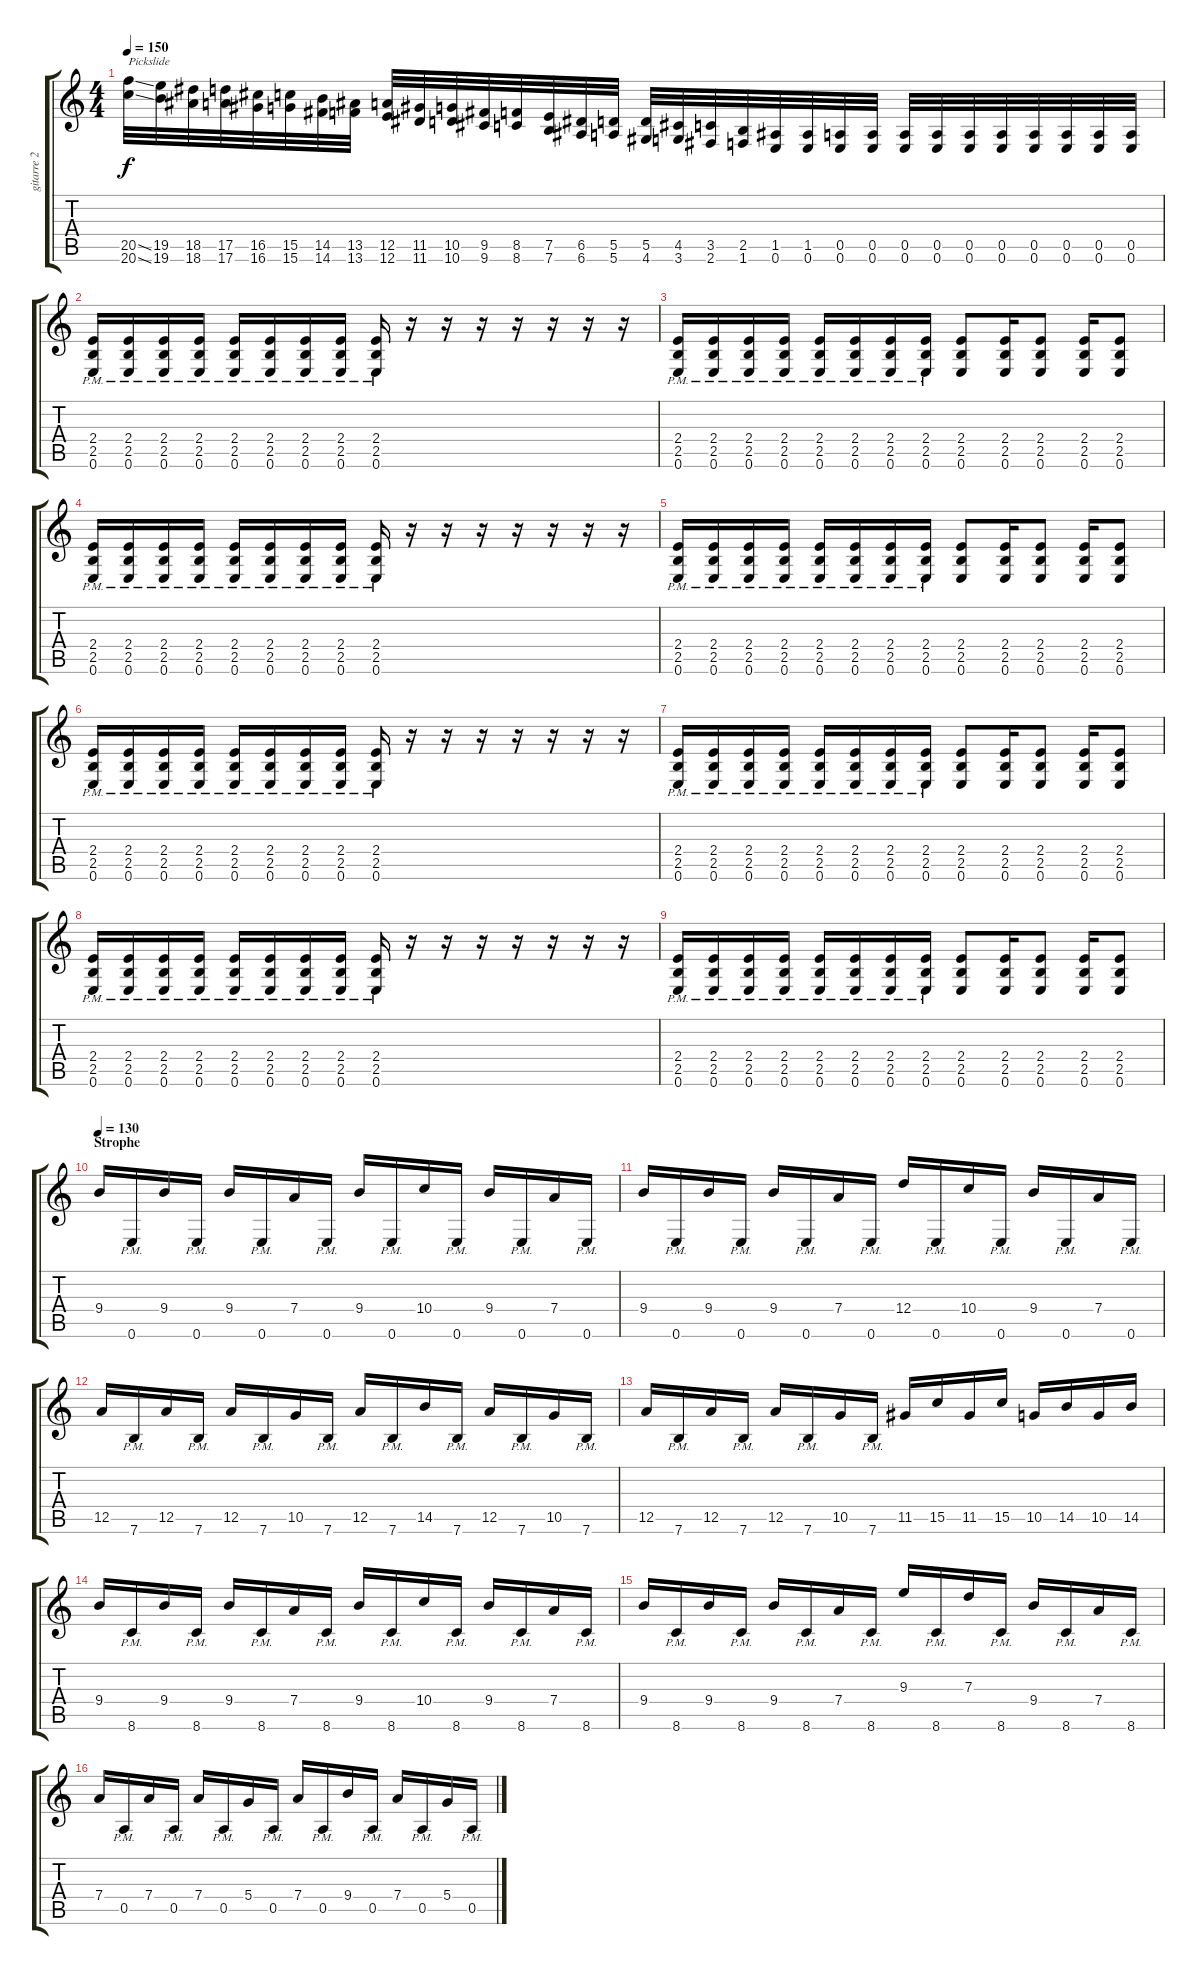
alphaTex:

\track ("gitarre 2" "gitarre 2") {instrument distortionguitar}
\staff {score tabs}
\tuning (E4 B3 G3 D3 A2 E2) {hide}
\ts (4 4)
\tempo 150
\clef g2
\ks c
(20.5{ss} 20.6{ss}).32{txt "Pickslide" dy f} (19.5 19.6).32 (18.5 18.6).32 (17.5 17.6).32 (16.5 16.6).32 (15.5 15.6).32 (14.5 14.6).32 (13.5 13.6).32 (12.5 12.6).32 (11.5 11.6).32 (10.5 10.6).32 (9.5 9.6).32 (8.5 8.6).32 (7.5 7.6).32 (6.5 6.6).32 (5.5 5.6).32 (5.5 4.6).32 (4.5 3.6).32 (3.5 2.6).32 (2.5 1.6).32 (1.5 0.6).32 (1.5 0.6).32 (0.5 0.6).32 (0.5 0.6).32 (0.5 0.6).32 (0.5 0.6).32 (0.5 0.6).32 (0.5 0.6).32 (0.5 0.6).32 (0.5 0.6).32 (0.5 0.6).32 (0.5 0.6).32 |
(2.4{pm} 2.5{pm} 0.6{pm}).16 (2.4{pm} 2.5{pm} 0.6{pm}).16 (2.4{pm} 2.5{pm} 0.6{pm}).16 (2.4{pm} 2.5{pm} 0.6{pm}).16 (2.4{pm} 2.5{pm} 0.6{pm}).16 (2.4{pm} 2.5{pm} 0.6{pm}).16 (2.4{pm} 2.5{pm} 0.6{pm}).16 (2.4{pm} 2.5{pm} 0.6{pm}).16 (2.4{pm} 2.5{pm} 0.6{pm}).16 r.16 r.16 r.16 r.16 r.16 r.16 r.16 |
(2.4{pm} 2.5{pm} 0.6{pm}).16 (2.4{pm} 2.5{pm} 0.6{pm}).16 (2.4{pm} 2.5{pm} 0.6{pm}).16 (2.4{pm} 2.5{pm} 0.6{pm}).16 (2.4{pm} 2.5{pm} 0.6{pm}).16 (2.4{pm} 2.5{pm} 0.6{pm}).16 (2.4{pm} 2.5{pm} 0.6{pm}).16 (2.4{pm} 2.5{pm} 0.6{pm}).16 (2.4 2.5 0.6).8 (2.4 2.5 0.6).16 (2.4 2.5 0.6).8 (2.4 2.5 0.6).16 (2.4 2.5 0.6).8 |
(2.4{pm} 2.5{pm} 0.6{pm}).16 (2.4{pm} 2.5{pm} 0.6{pm}).16 (2.4{pm} 2.5{pm} 0.6{pm}).16 (2.4{pm} 2.5{pm} 0.6{pm}).16 (2.4{pm} 2.5{pm} 0.6{pm}).16 (2.4{pm} 2.5{pm} 0.6{pm}).16 (2.4{pm} 2.5{pm} 0.6{pm}).16 (2.4{pm} 2.5{pm} 0.6{pm}).16 (2.4{pm} 2.5{pm} 0.6{pm}).16 r.16 r.16 r.16 r.16 r.16 r.16 r.16 |
(2.4{pm} 2.5{pm} 0.6{pm}).16 (2.4{pm} 2.5{pm} 0.6{pm}).16 (2.4{pm} 2.5{pm} 0.6{pm}).16 (2.4{pm} 2.5{pm} 0.6{pm}).16 (2.4{pm} 2.5{pm} 0.6{pm}).16 (2.4{pm} 2.5{pm} 0.6{pm}).16 (2.4{pm} 2.5{pm} 0.6{pm}).16 (2.4{pm} 2.5{pm} 0.6{pm}).16 (2.4 2.5 0.6).8 (2.4 2.5 0.6).16 (2.4 2.5 0.6).8 (2.4 2.5 0.6).16 (2.4 2.5 0.6).8 |
(2.4{pm} 2.5{pm} 0.6{pm}).16 (2.4{pm} 2.5{pm} 0.6{pm}).16 (2.4{pm} 2.5{pm} 0.6{pm}).16 (2.4{pm} 2.5{pm} 0.6{pm}).16 (2.4{pm} 2.5{pm} 0.6{pm}).16 (2.4{pm} 2.5{pm} 0.6{pm}).16 (2.4{pm} 2.5{pm} 0.6{pm}).16 (2.4{pm} 2.5{pm} 0.6{pm}).16 (2.4{pm} 2.5{pm} 0.6{pm}).16 r.16 r.16 r.16 r.16 r.16 r.16 r.16 |
(2.4{pm} 2.5{pm} 0.6{pm}).16 (2.4{pm} 2.5{pm} 0.6{pm}).16 (2.4{pm} 2.5{pm} 0.6{pm}).16 (2.4{pm} 2.5{pm} 0.6{pm}).16 (2.4{pm} 2.5{pm} 0.6{pm}).16 (2.4{pm} 2.5{pm} 0.6{pm}).16 (2.4{pm} 2.5{pm} 0.6{pm}).16 (2.4{pm} 2.5{pm} 0.6{pm}).16 (2.4 2.5 0.6).8 (2.4 2.5 0.6).16 (2.4 2.5 0.6).8 (2.4 2.5 0.6).16 (2.4 2.5 0.6).8 |
(2.4{pm} 2.5{pm} 0.6{pm}).16 (2.4{pm} 2.5{pm} 0.6{pm}).16 (2.4{pm} 2.5{pm} 0.6{pm}).16 (2.4{pm} 2.5{pm} 0.6{pm}).16 (2.4{pm} 2.5{pm} 0.6{pm}).16 (2.4{pm} 2.5{pm} 0.6{pm}).16 (2.4{pm} 2.5{pm} 0.6{pm}).16 (2.4{pm} 2.5{pm} 0.6{pm}).16 (2.4{pm} 2.5{pm} 0.6{pm}).16 r.16 r.16 r.16 r.16 r.16 r.16 r.16 |
(2.4{pm} 2.5{pm} 0.6{pm}).16 (2.4{pm} 2.5{pm} 0.6{pm}).16 (2.4{pm} 2.5{pm} 0.6{pm}).16 (2.4{pm} 2.5{pm} 0.6{pm}).16 (2.4{pm} 2.5{pm} 0.6{pm}).16 (2.4{pm} 2.5{pm} 0.6{pm}).16 (2.4{pm} 2.5{pm} 0.6{pm}).16 (2.4{pm} 2.5{pm} 0.6{pm}).16 (2.4 2.5 0.6).8 (2.4 2.5 0.6).16 (2.4 2.5 0.6).8 (2.4 2.5 0.6).16 (2.4 2.5 0.6).8 |
\section ("" "Strophe")
\tempo 130
9.4.16 0.6{pm}.16 9.4.16 0.6{pm}.16 9.4.16 0.6{pm}.16 7.4.16 0.6{pm}.16 9.4.16 0.6{pm}.16 10.4.16 0.6{pm}.16 9.4.16 0.6{pm}.16 7.4.16 0.6{pm}.16 |
9.4.16 0.6{pm}.16 9.4.16 0.6{pm}.16 9.4.16 0.6{pm}.16 7.4.16 0.6{pm}.16 12.4.16 0.6{pm}.16 10.4.16 0.6{pm}.16 9.4.16 0.6{pm}.16 7.4.16 0.6{pm}.16 |
12.5.16 7.6{pm}.16 12.5.16 7.6{pm}.16 12.5.16 7.6{pm}.16 10.5.16 7.6{pm}.16 12.5.16 7.6{pm}.16 14.5.16 7.6{pm}.16 12.5.16 7.6{pm}.16 10.5.16 7.6{pm}.16 |
12.5.16 7.6{pm}.16 12.5.16 7.6{pm}.16 12.5.16 7.6{pm}.16 10.5.16 7.6{pm}.16 11.5.16 15.5.16 11.5.16 15.5.16 10.5.16 14.5.16 10.5.16 14.5.16 |
9.4.16 8.6{pm}.16 9.4.16 8.6{pm}.16 9.4.16 8.6{pm}.16 7.4.16 8.6{pm}.16 9.4.16 8.6{pm}.16 10.4.16 8.6{pm}.16 9.4.16 8.6{pm}.16 7.4.16 8.6{pm}.16 |
9.4.16 8.6{pm}.16 9.4.16 8.6{pm}.16 9.4.16 8.6{pm}.16 7.4.16 8.6{pm}.16 9.3.16 8.6{pm}.16 7.3.16 8.6{pm}.16 9.4.16 8.6{pm}.16 7.4.16 8.6{pm}.16 |
7.4.16 0.5{pm}.16 7.4.16 0.5{pm}.16 7.4.16 0.5{pm}.16 5.4.16 0.5{pm}.16 7.4.16 0.5{pm}.16 9.4.16 0.5{pm}.16 7.4.16 0.5{pm}.16 5.4.16 0.5{pm}.16
